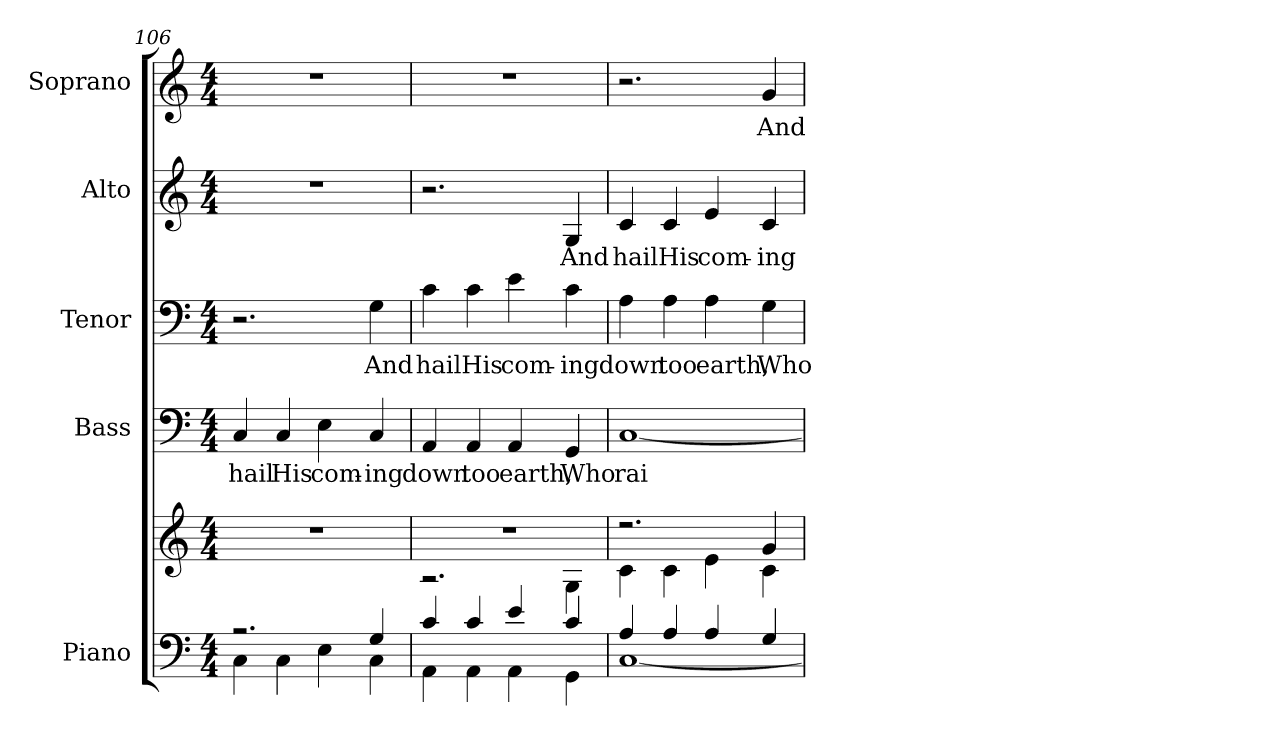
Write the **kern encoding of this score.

**kern	**kern	**kern	**text	**kern	**text	**kern	**text	**kern	**text
*part5	*part5	*part4	*part4	*part3	*part3	*part2	*part2	*part1	*part1
*staff6	*staff5	*staff4	*staff4	*staff3	*staff3	*staff2	*staff2	*staff1	*staff1
*I"Piano	*	*I"Bass	*	*I"Tenor	*	*I"Alto	*	*I"Soprano	*
*I'Pno.	*	*I'B.	*	*I'T.	*	*I'A.	*	*I'S.	*
*clefF4	*clefG2	*clefF4	*	*clefF4	*	*clefG2	*	*clefG2	*
*k[]	*k[]	*k[]	*	*k[]	*	*k[]	*	*k[]	*
*C:	*C:	*C:	*	*C:	*	*C:	*	*C:	*
*M4/4	*M4/4	*M4/4	*	*M4/4	*	*M4/4	*	*M4/4	*
=106	=106	=106	=106	=106	=106	=106	=106	=106	=106
*^	*	*	*	*	*	*	*	*	*
!	!	!	!	!LO:LY:b:color=#000000	!	!	!	!	!	!
2.r	4Ci\	1r	4Ci/	hail	2.r	.	1r	.	1r	.
!	!	!	!	!LO:LY:b:color=#000000	!	!	!	!	!	!
.	4Ci\	.	4Ci/	His	.	.	.	.	.	.
!	!	!	!	!LO:LY:b:color=#000000	!	!	!	!	!	!
.	4Ei\	.	4Ei\	com-	.	.	.	.	.	.
!	!	!	!	!LO:LY:b:color=#000000	!	!	!	!	!	!
!	!	!	!	!	!	!LO:LY:b:color=#000000	!	!	!	!
4Gi/	4Ci\	.	4Ci/	-ing	4Gi\	And	.	.	.	.
=107	=107	=107	=107	=107	=107	=107	=107	=107	=107	=107
*	*	*^	*	*	*	*	*	*	*	*
!	!	!	!	!	!LO:LY:b:color=#000000	!	!	!	!	!	!
!	!	!	!	!	!	!	!LO:LY:b:color=#000000	!	!	!	!
4ci/	4AAi\	1r	2.r	4AAi/	down	4ci\	hail	2.r	.	1r	.
!	!	!	!	!	!LO:LY:b:color=#000000	!	!	!	!	!	!
!	!	!	!	!	!	!	!LO:LY:b:color=#000000	!	!	!	!
4ci/	4AAi\	.	.	4AAi/	too	4ci\	His	.	.	.	.
!	!	!	!	!	!LO:LY:b:color=#000000	!	!	!	!	!	!
!	!	!	!	!	!	!	!LO:LY:b:color=#000000	!	!	!	!
4ei/	4AAi\	.	.	4AAi/	earth,	4ei\	com-	.	.	.	.
!	!	!	!	!	!LO:LY:b:color=#000000	!	!	!	!	!	!
!	!	!	!	!	!	!	!LO:LY:b:color=#000000	!	!	!	!
!	!	!	!	!	!	!	!	!	!LO:LY:b:color=#000000	!	!
4ci/	4GGi\	.	4Gi\	4GGi/	Who	4ci\	-ing	4Gi/	And	.	.
=108	=108	=108	=108	=108	=108	=108	=108	=108	=108	=108	=108
!	!	!	!	!	!LO:LY:b:color=#000000	!	!	!	!	!	!
!	!	!	!	!	!	!	!LO:LY:b:color=#000000	!	!	!	!
!	!	!	!	!	!	!	!	!	!LO:LY:b:color=#000000	!	!
4Ai/	[<1Ci	2.r	4ci\	[<1Ci	rai-	4Ai\	down	4ci/	hail	2.r	.
!	!	!	!	!	!	!	!LO:LY:b:color=#000000	!	!	!	!
!	!	!	!	!	!	!	!	!	!LO:LY:b:color=#000000	!	!
4Ai/	.	.	4ci\	.	.	4Ai\	too	4ci/	His	.	.
!	!	!	!	!	!	!	!LO:LY:b:color=#000000	!	!	!	!
!	!	!	!	!	!	!	!	!	!LO:LY:b:color=#000000	!	!
4Ai/	.	.	4ei\	.	.	4Ai\	earth,	4ei/	com-	.	.
!	!	!	!	!	!	!	!LO:LY:b:color=#000000	!	!	!	!
!	!	!	!	!	!	!	!	!	!LO:LY:b:color=#000000	!	!
!	!	!	!	!	!	!	!	!	!	!	!LO:LY:b:color=#000000
4Gi/	.	4gi/	4ci\	.	.	4Gi\	Who	4ci/	-ing	4gi/	And
*v	*v	*	*	*	*	*	*	*	*	*	*
*	*v	*v	*	*	*	*	*	*	*	*
=	=	=	=	=	=	=	=	=	=
*-	*-	*-	*-	*-	*-	*-	*-	*-	*-
